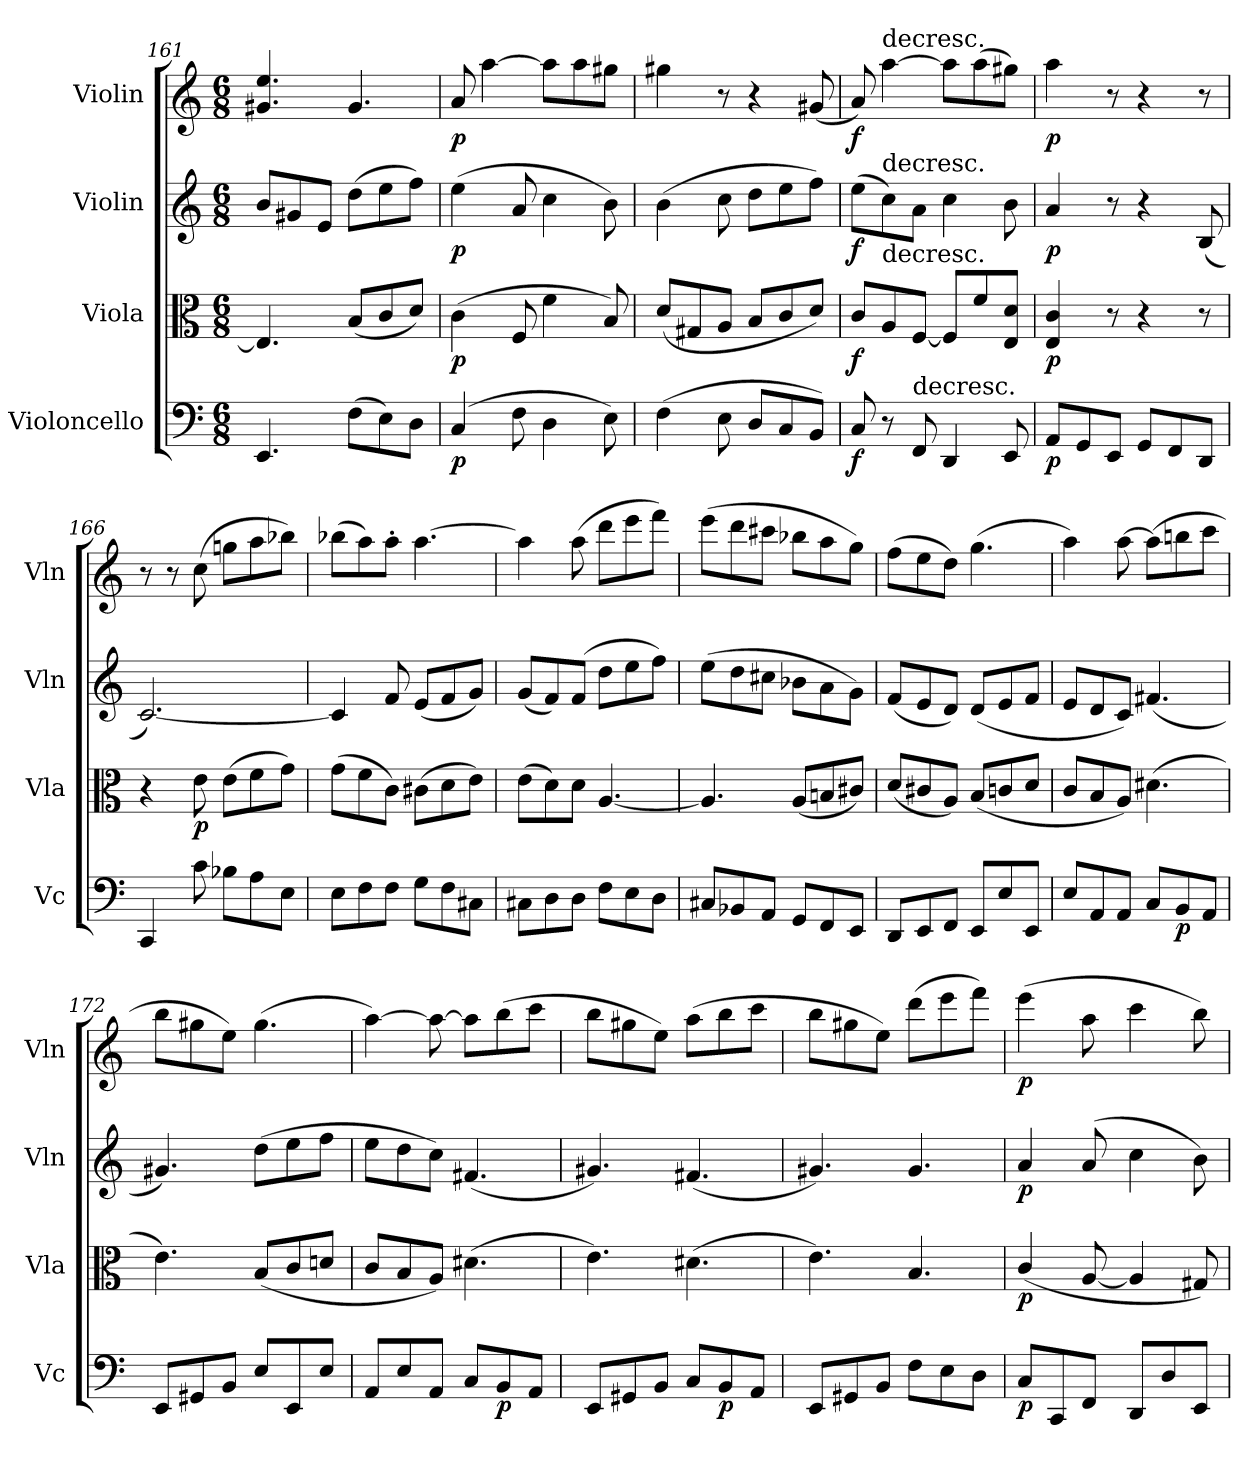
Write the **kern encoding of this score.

**kern	**dynam	**kern	**dynam	**kern	**dynam	**kern	**dynam
*part4	*part4	*part3	*part3	*part2	*part2	*part1	*part1
*staff4	*staff4	*staff3	*staff3	*staff2	*staff2	*staff1	*staff1
*I"Violoncello	*	*I"Viola	*	*I"Violin	*	*I"Violin	*
*I'Vc	*	*I'Vla	*	*I'Vln	*	*I'Vln	*
*clefF4	*	*clefC3	*	*clefG2	*	*clefG2	*
*k[]	*	*k[]	*	*k[]	*	*k[]	*
*M6/8	*	*M6/8	*	*M6/8	*	*M6/8	*
=161	=161	=161	=161	=161	=161	=161	=161
4.EE/	.	4.E/]	.	8b/L	.	4.g#X/ 4.ee/	.
.	.	.	.	8g#X/	.	.	.
.	.	.	.	8e/J	.	.	.
(8F\L	.	(8B/L	.	(8dd\L	.	4.g#/	.
8E\)	.	8c/	.	8ee\	.	.	.
8D\J	.	8d/J)	.	8ff\J)	.	.	.
=162	=162	=162	=162	=162	=162	=162	=162
(4C/	p	(4c\	p	(4ee\	p	8a/	p
.	.	.	.	.	.	[4aa\	.
8F\	.	8F/	.	8a/	.	.	.
4D\	.	4f\	.	4cc\	.	8aa\L]	.
.	.	.	.	.	.	8aa\	.
8E\)	.	8B/)	.	8b\)	.	8gg#X\J	.
=163	=163	=163	=163	=163	=163	=163	=163
(4F\	.	(8d/L	.	(4b\	.	4gg#X\	.
.	.	8G#X/	.	.	.	.	.
8E\	.	8A/J	.	8cc\	.	8r	.
8D/L	.	8B/L	.	8dd\L	.	4r	.
8C/	.	8c/	.	8ee\	.	.	.
8BB/J)	.	8d/J)	.	8ff\J)	.	(8g#X/	.
=164	=164	=164	=164	=164	=164	=164	=164
8C/	f	8c/L	f	(8ee\L	f	8a/)	f
!	!	!	!	!	!	!LO:TX:t=decresc.	!
!	!	!	!	!LO:TX:t=decresc.	!	!	!
!	!	!LO:TX:t=decresc.	!	!	!	!	!
8r	.	8A/	.	8cc\)	.	[4aa\	.
!LO:TX:t=decresc.	!	!	!	!	!	!	!
8FF/	.	[8F/J	.	8a\J	.	.	.
4DD/	.	8F/L]	.	4cc\	.	8aa\L]	.
.	.	8f/	.	.	.	(8aa\	.
8EE/	.	8E/ 8d/J	.	8b\	.	8gg#X\J)	.
=165	=165	=165	=165	=165	=165	=165	=165
8AA/L	p	4E/ 4c/	p	4a/	p	4aa\	p
8GG/	.	.	.	.	.	.	.
8EE/J	.	8r	.	8r	.	8r	.
8GG/L	.	4r	.	4r	.	4r	.
8FF/	.	.	.	.	.	.	.
8DD/J	.	8r	.	(8B/	.	8r	.
=166	=166	=166	=166	=166	=166	=166	=166
4CC/	.	4r	.	[2.c/)	.	8r	.
.	.	.	.	.	.	8r	.
8c\	.	8e\	p	.	.	(8cc\	.
8B-X\L	.	(8e\L	.	.	.	8ggn\L	.
8A\	.	8f\	.	.	.	8aa\	.
8E\J	.	8g\J)	.	.	.	8bb-X\J)	.
=167	=167	=167	=167	=167	=167	=167	=167
8E\L	.	(8g\L	.	4c/]	.	(8bb-X\L	.
8F\	.	8f\	.	.	.	8aa\)	.
8F\J	.	8c\J)	.	8f/	.	8aa'\J	.
8G\L	.	(8c#X\L	.	(8e/L	.	[4.aa\	.
8F\	.	8d\	.	8f/	.	.	.
8C#X\J	.	8e\J)	.	8g/J)	.	.	.
=168	=168	=168	=168	=168	=168	=168	=168
8C#X\L	.	(8e\L	.	(8g/L	.	4aa\]	.
8D\	.	8d\)	.	8f/)	.	.	.
8D\J	.	8d\J	.	(8f/J	.	(8aa\	.
8F\L	.	[4.A/	.	8dd\L	.	8ddd\L	.
8E\	.	.	.	8ee\	.	8eee\	.
8D\J	.	.	.	8ff\J)	.	8fff\J)	.
=169	=169	=169	=169	=169	=169	=169	=169
8C#X/L	.	4.A/]	.	(8ee\L	.	(8eee\L	.
8BB-X/	.	.	.	8dd\	.	8ddd\	.
8AA/J	.	.	.	8cc#X\J	.	8ccc#X\J	.
8GG/L	.	(8A/L	.	8b-X\L	.	8bb-X\L	.
8FF/	.	8Bn/	.	8a\	.	8aa\	.
8EE/J	.	8c#X/J)	.	8g\J)	.	8gg\J)	.
=170	=170	=170	=170	=170	=170	=170	=170
8DD/L	.	(8d/L	.	(8f/L	.	(8ff\L	.
8EE/	.	8c#X/	.	8e/	.	8ee\	.
8FF/J	.	8A/J)	.	8d/J)	.	8dd\J)	.
8EE/L	.	(8B/L	.	(8d/L	.	(4.gg\	.
8E/	.	8cn/	.	8e/	.	.	.
8EE/J	.	8d/J	.	8f/J	.	.	.
=171	=171	=171	=171	=171	=171	=171	=171
8E/L	.	8c/L	.	8e/L	.	4aa\)	.
8AA/	.	8B/	.	8d/	.	.	.
8AA/J	.	8A/J)	.	8c/J)	.	[8aa\	.
8C/L	.	(4.d#X\	.	(4.f#X/	.	(8aa\L]	.
8BB/	p	.	.	.	.	8bbn\	.
8AA/J	.	.	.	.	.	8ccc\J	.
=172	=172	=172	=172	=172	=172	=172	=172
8EE/L	.	4.e\)	.	4.g#X/)	.	8bb\L	.
8GG#X/	.	.	.	.	.	8gg#X\	.
8BB/J	.	.	.	.	.	8ee\J)	.
8E/L	.	(8B/L	.	(8dd\L	.	(4.gg#\	.
8EE/	.	8c/	.	8ee\	.	.	.
8E/J	.	8dn/J	.	8ff\J	.	.	.
=173	=173	=173	=173	=173	=173	=173	=173
8AA/L	.	8c/L	.	8ee\L	.	[4aa\)	.
8E/	.	8B/	.	8dd\	.	.	.
8AA/J	.	8A/J)	.	8cc\J)	.	8aa\_	.
8C/L	.	(4.d#X\	.	(4.f#X/	.	8aa\L]	.
8BB/	p	.	.	.	.	(8bb\	.
8AA/J	.	.	.	.	.	8ccc\J	.
=174	=174	=174	=174	=174	=174	=174	=174
8EE/L	.	4.e\)	.	4.g#X/)	.	8bb\L	.
8GG#X/	.	.	.	.	.	8gg#X\	.
8BB/J	.	.	.	.	.	8ee\J)	.
8C/L	.	(4.d#X\	.	(4.f#X/	.	(8aa\L	.
8BB/	p	.	.	.	.	8bb\	.
8AA/J	.	.	.	.	.	8ccc\J	.
=175	=175	=175	=175	=175	=175	=175	=175
8EE/L	.	4.e\)	.	4.g#X/)	.	8bb\L	.
8GG#X/	.	.	.	.	.	8gg#X\	.
8BB/J	.	.	.	.	.	8ee\J)	.
8F\L	.	4.B/	.	4.g#/	.	(8ddd\L	.
8E\	.	.	.	.	.	8eee\	.
8D\J	.	.	.	.	.	8fff\J)	.
=176	=176	=176	=176	=176	=176	=176	=176
8C/L	p	(4c/	p	4a/	p	(4eee\	p
8CC/	.	.	.	.	.	.	.
8FF/J	.	[8A/	.	(8a/	.	8aa\	.
8DD/L	.	4A/]	.	4cc\	.	4ccc\	.
8D/	.	.	.	.	.	.	.
8EE/J	.	8G#X/)	.	8b\)	.	8bb\)	.
=	=	=	=	=	=	=	=
*-	*-	*-	*-	*-	*-	*-	*-
